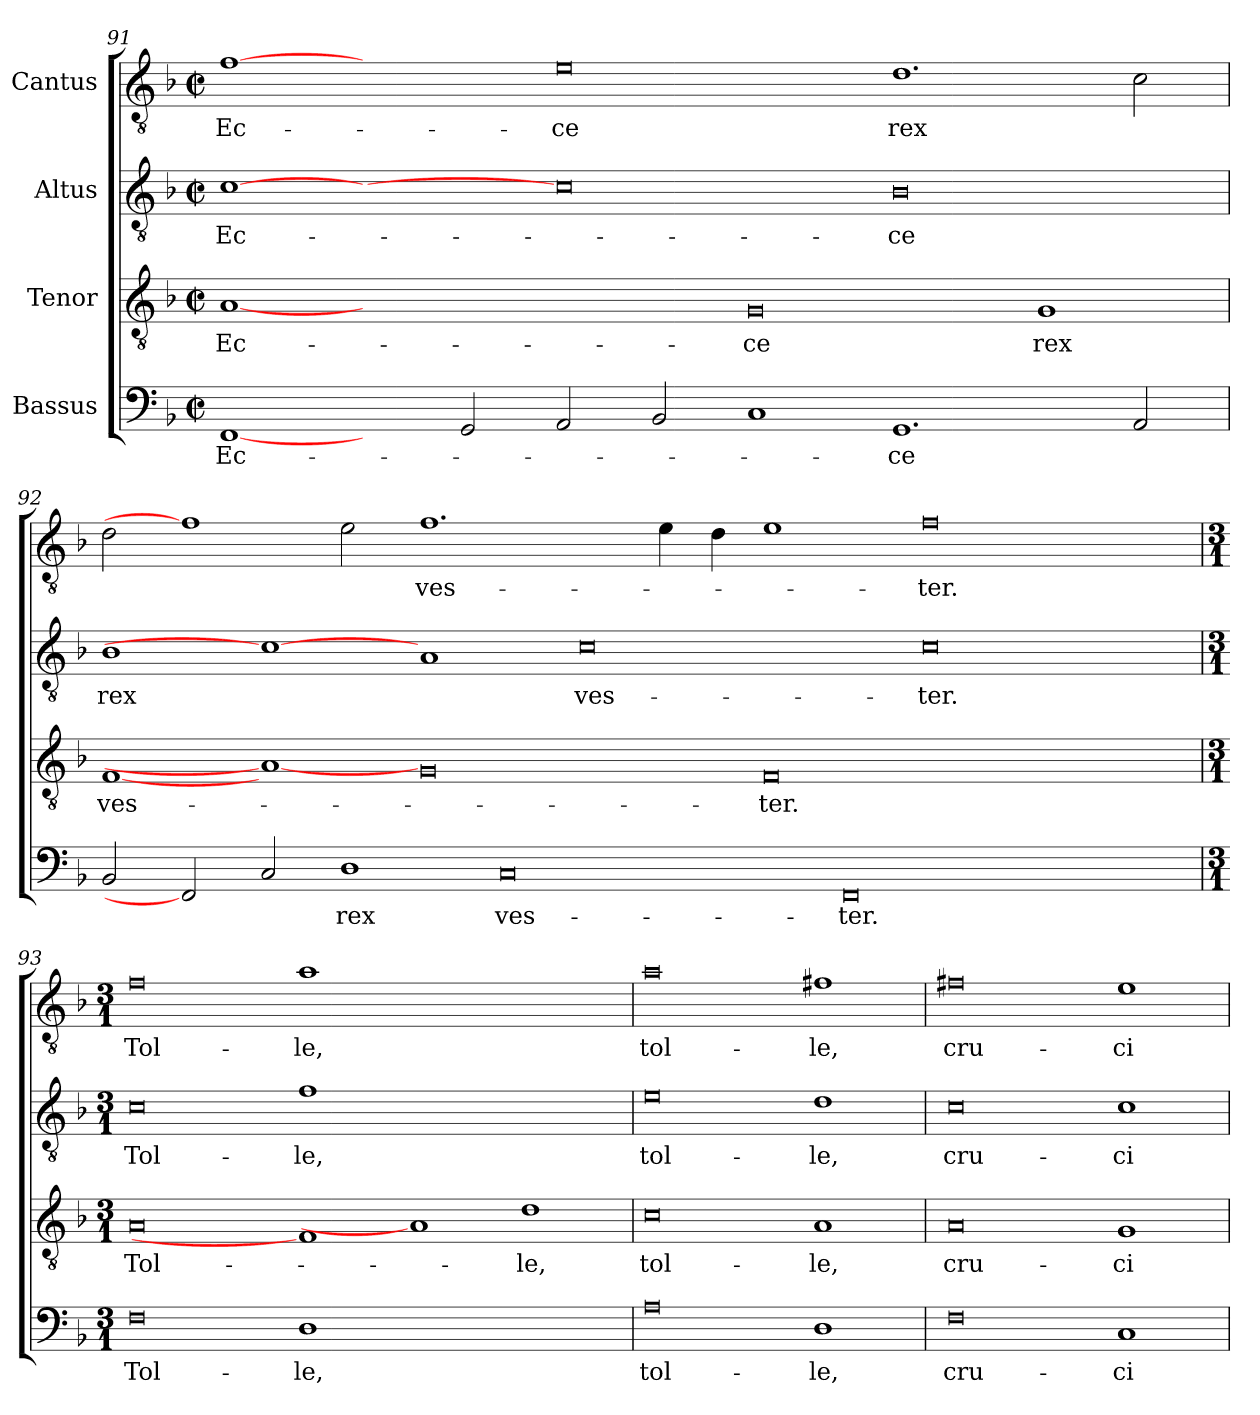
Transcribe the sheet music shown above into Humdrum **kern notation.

**kern	**text	**kern	**text	**kern	**text	**kern	**text
*part4	*part4	*part3	*part3	*part2	*part2	*part1	*part1
*staff4	*staff4	*staff3	*staff3	*staff2	*staff2	*staff1	*staff1
*I"Bassus	*	*I"Tenor	*	*I"Altus	*	*I"Cantus	*
!!LO:PB:g=z
*clefF4	*	*clefGv2	*	*clefGv2	*	*clefGv2	*
*k[b-]	*	*k[b-]	*	*k[b-]	*	*k[b-]	*
*F:	*	*F:	*	*F:	*	*F:	*
*M2/2	*	*M2/2	*	*M2/2	*	*M2/2	*
*met(c|)	*	*met(c|)	*	*met(c|)	*	*met(c|)	*
=91	=91	=91	=91	=91	=91	=91	=91
!	!LO:LY:b	!	!LO:LY:b	!	!LO:LY:b	!	!LO:LY:b
[1FF	Ec-	[1A	Ec-	[1c	Ec-	[1f	Ec-
2ryy	.	0ryy	.	1ryy	.	1ryy	.
2GG/	.	.	.	.	.	.	.
!	!	!	!	!	!	!	!LO:LY:b
2AA/	.	.	.	0c]	.	0e	-ce
2BB-/	.	.	.	.	.	.	.
!	!	!	!LO:LY:b	!	!	!	!
1C	.	0G	-ce	.	.	.	.
!	!LO:LY:b	!	!	!	!LO:LY:b	!	!LO:LY:b
1.GG	-ce	.	.	0B-	-ce	1.d	rex
!	!	!	!LO:LY:b	!	!	!	!
.	.	1G	rex	.	.	.	.
2AA/	.	.	.	.	.	2c\	.
=92	=92	=92	=92	=92	=92	=92	=92
!	!	!	!LO:LY:b	!	!LO:LY:b	!	!
2BB-/	.	[1F	ves-	1B-	rex	2d\	.
2FF]	.	.	.	.	.	1f]	.
2C/	.	1A_	.	1c_	.	.	.
!	!LO:LY:b	!	!	!	!	!	!
1D	rex	.	.	.	.	2e\	.
!	!	!	!	!	!	!	!LO:LY:b
.	.	0G	.	1A	.	1.f	ves-
!	!LO:LY:b	!	!	!	!	!	!
0C	ves-	.	.	.	.	.	.
!	!	!	!	!	!LO:LY:b	!	!
.	.	.	.	0c	ves-	.	.
.	.	.	.	.	.	4e\	.
.	.	.	.	.	.	4d\	.
!	!	!	!LO:LY:b	!	!	!	!
.	.	0F	-ter.	.	.	1e	.
!	!LO:LY:b	!	!	!	!	!	!
0FF	-ter.	.	.	.	.	.	.
!	!	!	!	!	!LO:LY:b	!	!LO:LY:b
.	.	.	.	0c	-ter.	0f	-ter.
.	.	1ryy	.	.	.	.	.
2ryy	.	.	.	.	.	.	.
=93	=93	=93	=93	=93	=93	=93	=93
*M3/1	*	*M3/1	*	*M3/1	*	*M3/1	*
!	!LO:LY:b	!	!LO:LY:b	!	!LO:LY:b	!	!LO:LY:b
0F	Tol-	0A	Tol-	0c	Tol-	0f	Tol-
!	!LO:LY:b	!	!	!	!LO:LY:b	!	!LO:LY:b
1D	-le,	1F]	.	1f	-le,	1a	-le,
0ryy	.	1A]	.	0ryy	.	0ryy	.
!	!	!	!LO:LY:b	!	!	!	!
.	.	1d	-le,	.	.	.	.
=94	=94	=94	=94	=94	=94	=94	=94
!	!LO:LY:b	!	!LO:LY:b	!	!LO:LY:b	!	!LO:LY:b
0A	tol-	0c	tol-	0e	tol-	0a	tol-
!	!LO:LY:b	!	!LO:LY:b	!	!LO:LY:b	!	!LO:LY:b
1D	-le,	1A	-le,	1d	-le,	1f#X	-le,
=95	=95	=95	=95	=95	=95	=95	=95
!	!LO:LY:b	!	!LO:LY:b	!	!LO:LY:b	!	!LO:LY:b
0F	cru-	0A	cru-	0c	cru-	0f#X	cru-
!	!LO:LY:b	!	!LO:LY:b	!	!LO:LY:b	!	!LO:LY:b
1C	-ci-	1G	-ci-	1c	-ci-	1e	-ci-
=	=	=	=	=	=	=	=
*-	*-	*-	*-	*-	*-	*-	*-
